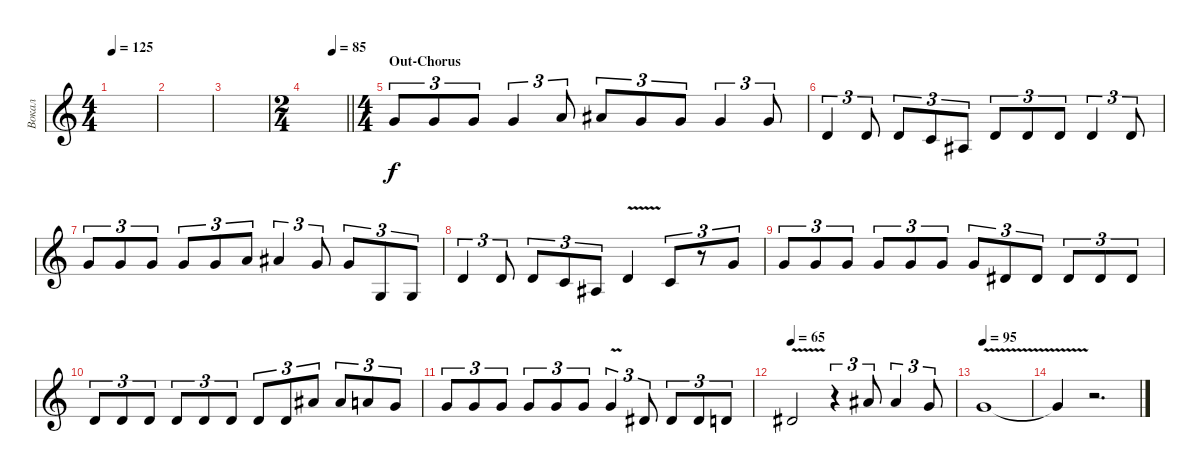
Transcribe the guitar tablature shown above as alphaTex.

\track ("Вокал" "Вокал") {instrument trumpet}
\staff {score}
\tuning (E4 B3 G3 D3 A2 E2) {hide}
\ts (4 4)
\tempo 125
\clef g2
\ks c
|
|
|
\ts (2 4)
\tempo (85 0.6666666666666666)
\barLineRight lightlight
|
\ts (4 4)
\section ("" "Out-Chorus")
3.1.8{tu (3 2)} 3.1.8{tu (3 2)} 3.1.8{tu (3 2)} 3.1.4{tu (3 2)} 5.1.8{tu (3 2)} 6.1.8{tu (3 2)} 3.1.8{tu (3 2)} 3.1.8{tu (3 2)} 3.1.4{tu (3 2)} 3.1.8{tu (3 2)} |
3.2.4{tu (3 2)} 3.2.8{tu (3 2)} 3.2.8{tu (3 2)} 1.2.8{tu (3 2)} 3.3.8{tu (3 2)} 3.2.8{tu (3 2)} 3.2.8{tu (3 2)} 3.2.8{tu (3 2)} 3.2.4{tu (3 2)} 3.2.8{tu (3 2)} |
3.1.8{tu (3 2)} 3.1.8{tu (3 2)} 3.1.8{tu (3 2)} 3.1.8{tu (3 2)} 3.1.8{tu (3 2)} 5.1.8{tu (3 2)} 6.1.4{tu (3 2)} 3.1.8{tu (3 2)} 3.1.8{tu (3 2)} 0.3.8{tu (3 2)} 0.3.8{tu (3 2)} |
3.2.4{tu (3 2)} 3.2.8{tu (3 2)} 3.2.8{tu (3 2)} 5.3.8{tu (3 2)} 3.3.8{tu (3 2)} 3.2{v}.4 5.3.8{tu (3 2)} r.8{tu (3 2)} 3.1.8{tu (3 2)} |
3.1.8{tu (3 2)} 3.1.8{tu (3 2)} 3.1.8{tu (3 2)} 3.1.8{tu (3 2)} 3.1.8{tu (3 2)} 3.1.8{tu (3 2)} 3.1.8{tu (3 2)} 4.2.8{tu (3 2)} 4.2.8{tu (3 2)} 4.2.8{tu (3 2)} 4.2.8{tu (3 2)} 4.2.8{tu (3 2)} |
3.2.8{tu (3 2)} 3.2.8{tu (3 2)} 3.2.8{tu (3 2)} 3.2.8{tu (3 2)} 3.2.8{tu (3 2)} 3.2.8{tu (3 2)} 3.2.8{tu (3 2)} 3.2.8{tu (3 2)} 6.1.8{tu (3 2)} 6.1.8{tu (3 2)} 5.1.8{tu (3 2)} 3.1.8{tu (3 2)} |
3.1.8{tu (3 2)} 3.1.8{tu (3 2)} 3.1.8{tu (3 2)} 3.1.8{tu (3 2)} 3.1.8{tu (3 2)} 3.1.8{tu (3 2)} 3.1{v}.4{tu (3 2)} 4.2.8{tu (3 2)} 4.2.8{tu (3 2)} 4.2.8{tu (3 2)} 3.2.8{tu (3 2)} |
\tempo 65
4.2{v}.2 r.4{tu (3 2)} 6.1.8{tu (3 2)} 6.1.4{tu (3 2)} 3.1.8{tu (3 2)} |
\tempo 95
3.1{v}.1 |
3.1{t}.4 r.2{d}
